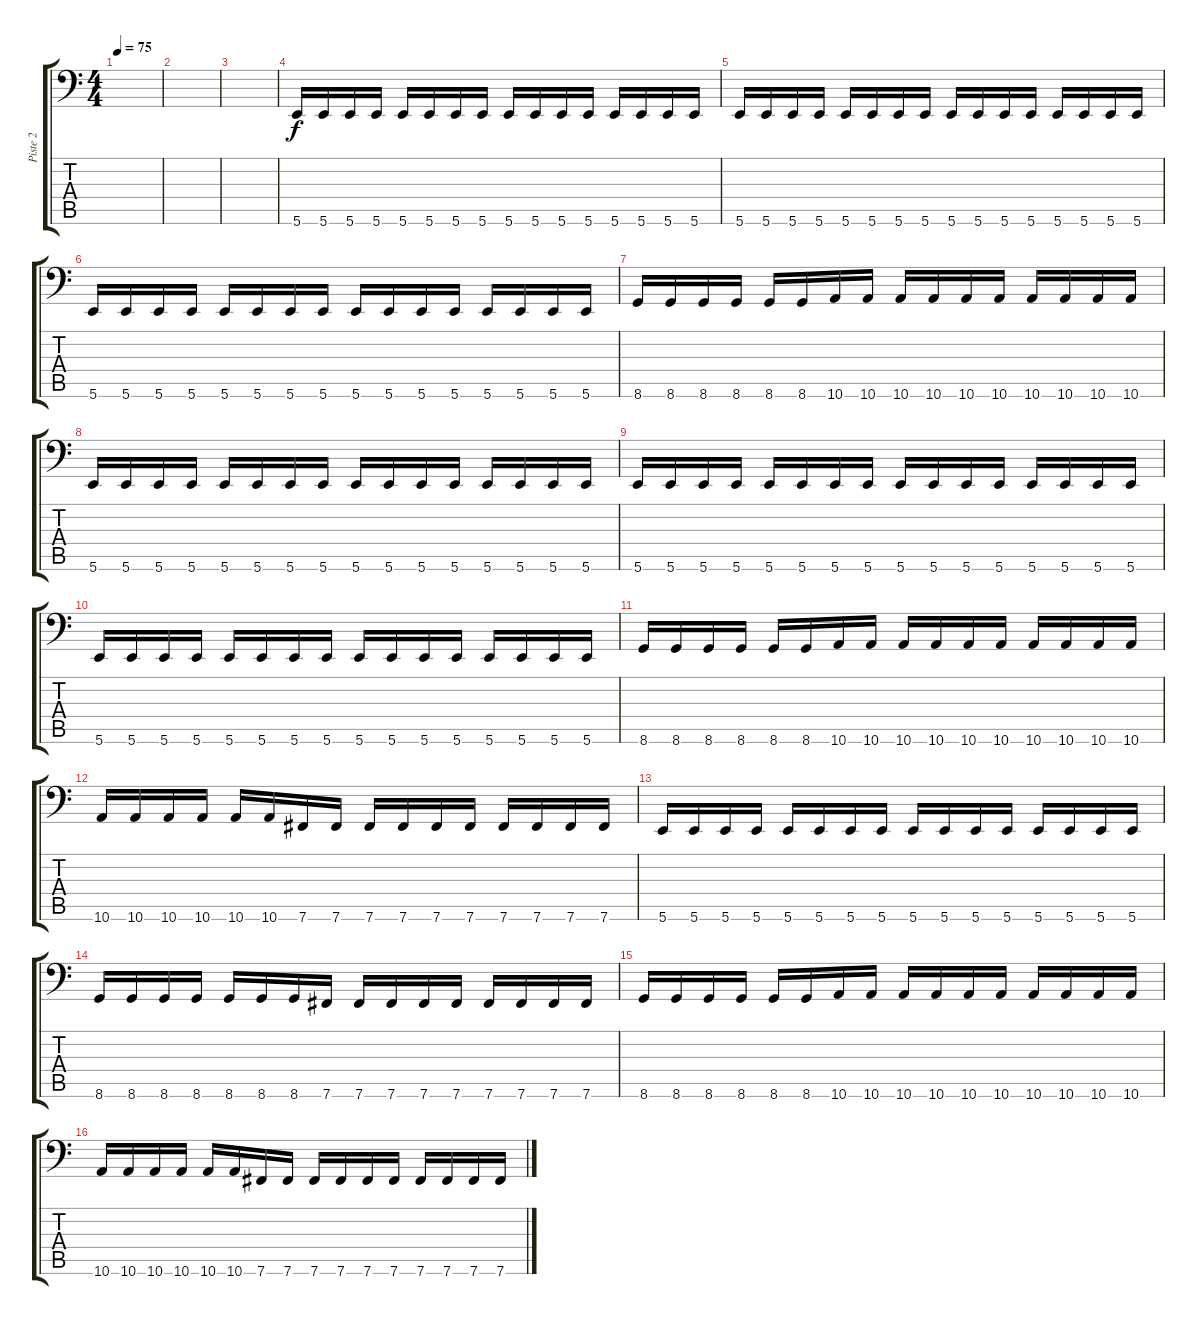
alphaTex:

\track ("Piste 2" "Piste 2") {instrument electricguitarclean}
\staff {score tabs}
\tuning (Db4 Ab3 E3 B2 Gb2 B0) {hide}
\ts (4 4)
\tempo 75
\clef f4
\ks c
|
|
|
5.6.16 5.6.16 5.6.16 5.6.16 5.6.16 5.6.16 5.6.16 5.6.16 5.6.16 5.6.16 5.6.16 5.6.16 5.6.16 5.6.16 5.6.16 5.6.16 |
5.6.16 5.6.16 5.6.16 5.6.16 5.6.16 5.6.16 5.6.16 5.6.16 5.6.16 5.6.16 5.6.16 5.6.16 5.6.16 5.6.16 5.6.16 5.6.16 |
5.6.16 5.6.16 5.6.16 5.6.16 5.6.16 5.6.16 5.6.16 5.6.16 5.6.16 5.6.16 5.6.16 5.6.16 5.6.16 5.6.16 5.6.16 5.6.16 |
8.6.16 8.6.16 8.6.16 8.6.16 8.6.16 8.6.16 10.6.16 10.6.16 10.6.16 10.6.16 10.6.16 10.6.16 10.6.16 10.6.16 10.6.16 10.6.16 |
5.6.16 5.6.16 5.6.16 5.6.16 5.6.16 5.6.16 5.6.16 5.6.16 5.6.16 5.6.16 5.6.16 5.6.16 5.6.16 5.6.16 5.6.16 5.6.16 |
5.6.16 5.6.16 5.6.16 5.6.16 5.6.16 5.6.16 5.6.16 5.6.16 5.6.16 5.6.16 5.6.16 5.6.16 5.6.16 5.6.16 5.6.16 5.6.16 |
5.6.16 5.6.16 5.6.16 5.6.16 5.6.16 5.6.16 5.6.16 5.6.16 5.6.16 5.6.16 5.6.16 5.6.16 5.6.16 5.6.16 5.6.16 5.6.16 |
8.6.16 8.6.16 8.6.16 8.6.16 8.6.16 8.6.16 10.6.16 10.6.16 10.6.16 10.6.16 10.6.16 10.6.16 10.6.16 10.6.16 10.6.16 10.6.16 |
10.6.16 10.6.16 10.6.16 10.6.16 10.6.16 10.6.16 7.6.16 7.6.16 7.6.16 7.6.16 7.6.16 7.6.16 7.6.16 7.6.16 7.6.16 7.6.16 |
5.6.16 5.6.16 5.6.16 5.6.16 5.6.16 5.6.16 5.6.16 5.6.16 5.6.16 5.6.16 5.6.16 5.6.16 5.6.16 5.6.16 5.6.16 5.6.16 |
8.6.16 8.6.16 8.6.16 8.6.16 8.6.16 8.6.16 8.6.16 7.6.16 7.6.16 7.6.16 7.6.16 7.6.16 7.6.16 7.6.16 7.6.16 7.6.16 |
8.6.16 8.6.16 8.6.16 8.6.16 8.6.16 8.6.16 10.6.16 10.6.16 10.6.16 10.6.16 10.6.16 10.6.16 10.6.16 10.6.16 10.6.16 10.6.16 |
10.6.16 10.6.16 10.6.16 10.6.16 10.6.16 10.6.16 7.6.16 7.6.16 7.6.16 7.6.16 7.6.16 7.6.16 7.6.16 7.6.16 7.6.16 7.6.16
